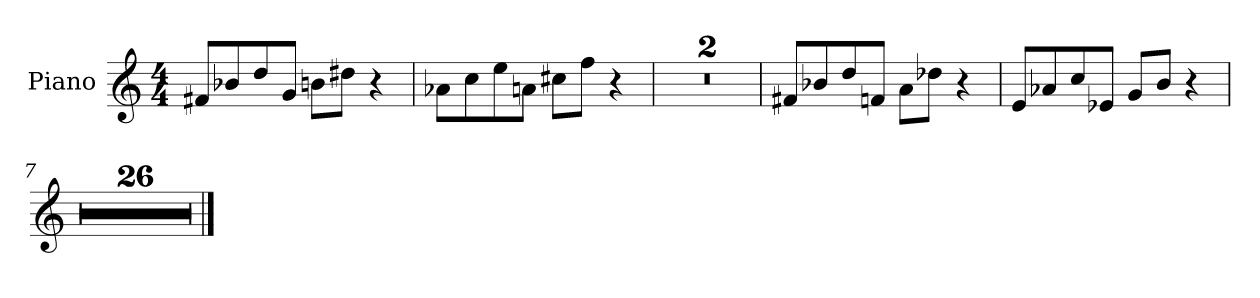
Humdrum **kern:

**kern
*part1
*staff1
*I"Piano
*I'Pno.
*clefG2
*k[]
*M4/4
=1
8f#X/L
8b-X/
8dd/
8g/J
8bn\L
8dd#X\J
4r
=2
8a-X\L
8cc\
8ee\
8an\J
8cc#X\L
8ff\J
4r
=3
1r
=4
1r
!!LO:LB:g=z
=5
8f#X/L
8b-X/
8dd/
8fn/J
8a\L
8dd-X\J
4r
=6
8e/L
8a-X/
8cc/
8e-X/J
8g/L
8b/J
4r
=7
1r
=8
1r
!!LO:LB:g=z
=9
1r
=10
1r
=11
1r
=12
1r
!!LO:LB:g=z
=13
1r
=14
1r
=15
1r
=16
1r
!!LO:LB:g=z
=17
1r
=18
1r
=19
1r
=20
1r
!!LO:LB:g=z
=21
1r
=22
1r
=23
1r
=24
1r
!!LO:LB:g=z
=25
1r
=26
1r
=27
1r
=28
1r
!!LO:LB:g=z
=29
1r
=30
1r
=31
1r
=32
1r
==
*-
